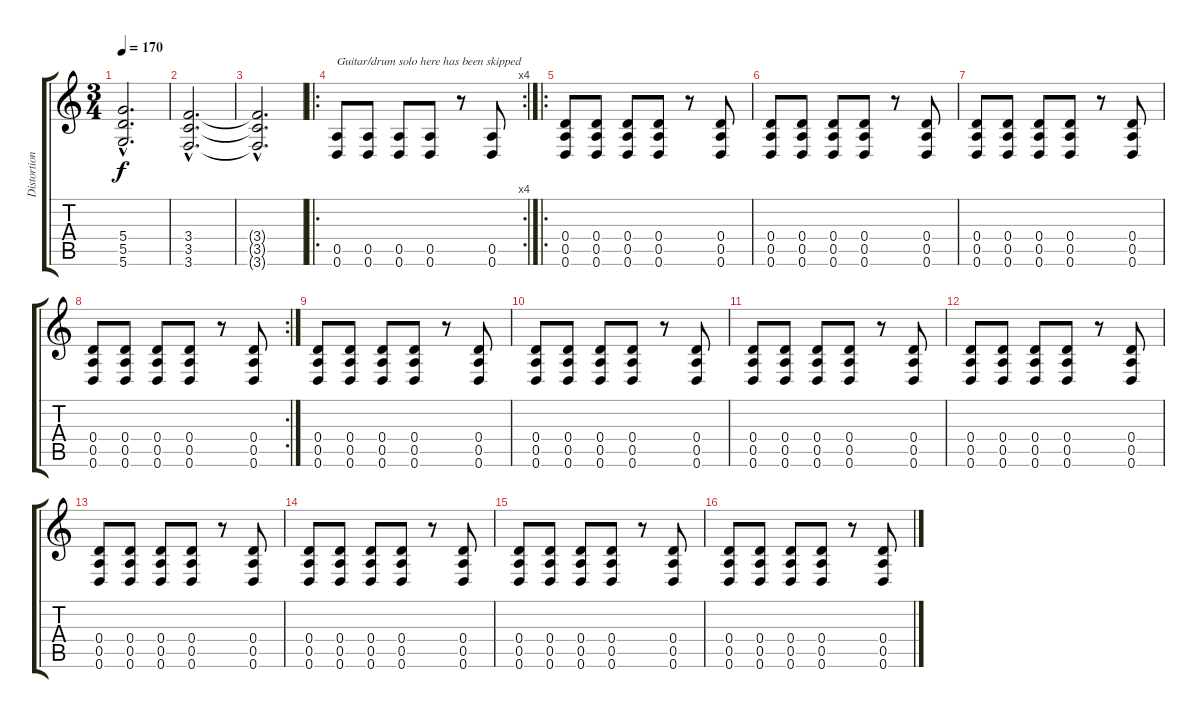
\track ("Distortion Guitar" "Distortion") {instrument distortionguitar}
\staff {score tabs}
\tuning (E4 B3 G3 D3 A2 D2) {hide}
\ts (3 4)
\tempo 170
\clef g2
\ks c
(5.4{hac t} 5.5{hac t} 5.6{hac t}).2{d dy f} |
(3.4{hac} 3.5{hac} 3.6{hac}).2{d} |
(3.4{hac t} 3.5{hac t} 3.6{hac t}).2{d} |
\ro
\rc 4
(0.5 0.6).8{txt "Guitar/drum solo here has been skipped"} (0.5 0.6).8 (0.5 0.6).8 (0.5 0.6).8 r.8 (0.5 0.6).8 |
\ro
(0.4 0.5 0.6).8 (0.4 0.5 0.6).8 (0.4 0.5 0.6).8 (0.4 0.5 0.6).8 r.8 (0.4 0.5 0.6).8 |
(0.4 0.5 0.6).8 (0.4 0.5 0.6).8 (0.4 0.5 0.6).8 (0.4 0.5 0.6).8 r.8 (0.4 0.5 0.6).8 |
(0.4 0.5 0.6).8 (0.4 0.5 0.6).8 (0.4 0.5 0.6).8 (0.4 0.5 0.6).8 r.8 (0.4 0.5 0.6).8 |
\rc 2
(0.4 0.5 0.6).8 (0.4 0.5 0.6).8 (0.4 0.5 0.6).8 (0.4 0.5 0.6).8 r.8 (0.4 0.5 0.6).8 |
(0.4 0.5 0.6).8 (0.4 0.5 0.6).8 (0.4 0.5 0.6).8 (0.4 0.5 0.6).8 r.8 (0.4 0.5 0.6).8 |
(0.4 0.5 0.6).8 (0.4 0.5 0.6).8 (0.4 0.5 0.6).8 (0.4 0.5 0.6).8 r.8 (0.4 0.5 0.6).8 |
(0.4 0.5 0.6).8 (0.4 0.5 0.6).8 (0.4 0.5 0.6).8 (0.4 0.5 0.6).8 r.8 (0.4 0.5 0.6).8 |
(0.4 0.5 0.6).8 (0.4 0.5 0.6).8 (0.4 0.5 0.6).8 (0.4 0.5 0.6).8 r.8 (0.4 0.5 0.6).8 |
(0.4 0.5 0.6).8 (0.4 0.5 0.6).8 (0.4 0.5 0.6).8 (0.4 0.5 0.6).8 r.8 (0.4 0.5 0.6).8 |
(0.4 0.5 0.6).8 (0.4 0.5 0.6).8 (0.4 0.5 0.6).8 (0.4 0.5 0.6).8 r.8 (0.4 0.5 0.6).8 |
(0.4 0.5 0.6).8 (0.4 0.5 0.6).8 (0.4 0.5 0.6).8 (0.4 0.5 0.6).8 r.8 (0.4 0.5 0.6).8 |
(0.4 0.5 0.6).8 (0.4 0.5 0.6).8 (0.4 0.5 0.6).8 (0.4 0.5 0.6).8 r.8 (0.4 0.5 0.6).8
